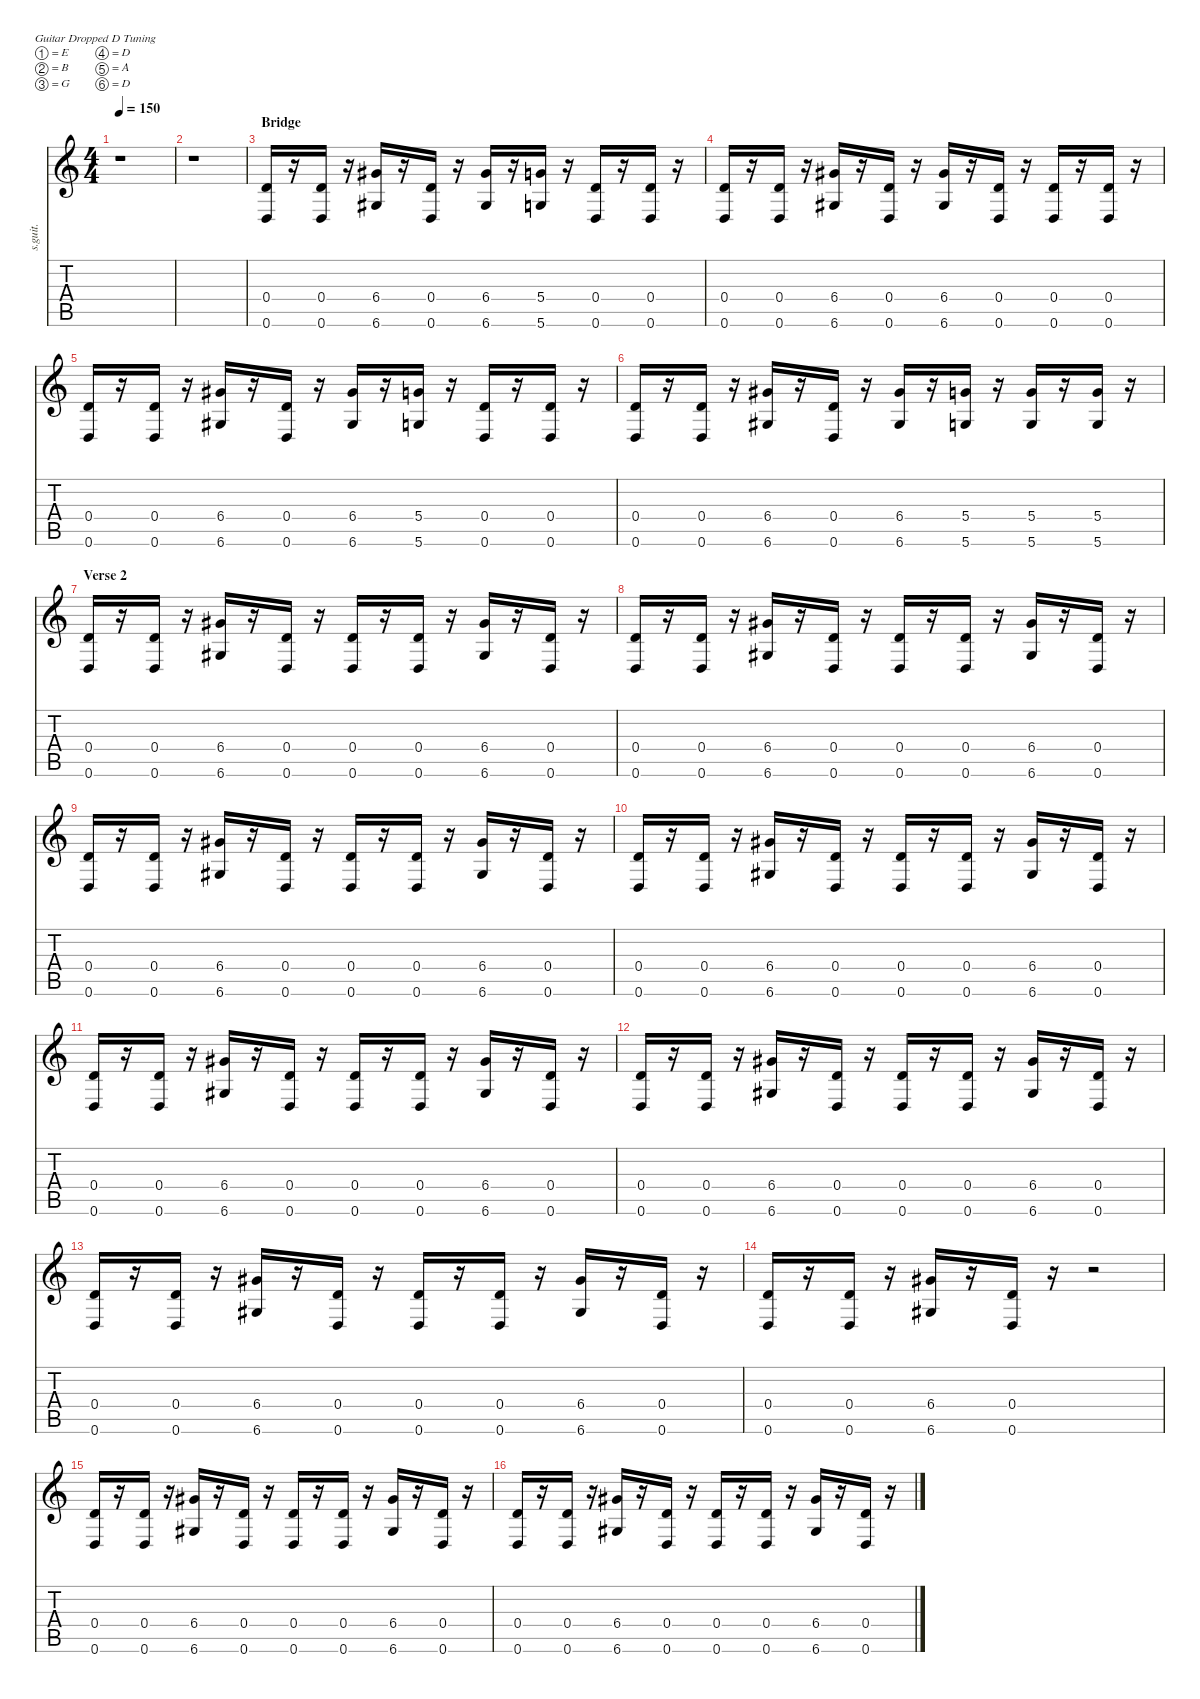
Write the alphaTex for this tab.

\defaultSystemsLayout 4
\hideDynamics
\bracketExtendMode nobrackets
\track ("Synth Lead" "s.guit.") {instrument lead2sawtooth}
\staff {score tabs}
\tuning (E4 B3 G3 D3 A2 D2)
\displaytranspose 12
\ts (4 4)
\tempo 150
\clef g2
\ks c
r.1{dy f} |
r.1 |
\section ("" "Bridge")
(0.4 0.6).16{lyrics (0 "") lyrics (1 "") lyrics (2 "") lyrics (3 "") lyrics (4 "")} r.16 (0.4 0.6).16{lyrics (0 "") lyrics (1 "") lyrics (2 "") lyrics (3 "") lyrics (4 "")} r.16 (6.4{acc #} 6.6{acc #}).16{lyrics (0 "") lyrics (1 "") lyrics (2 "") lyrics (3 "") lyrics (4 "")} r.16 (0.4 0.6).16{lyrics (0 "") lyrics (1 "") lyrics (2 "") lyrics (3 "") lyrics (4 "")} r.16 (6.4{acc #} 6.6{acc #}).16{lyrics (0 "") lyrics (1 "") lyrics (2 "") lyrics (3 "") lyrics (4 "")} r.16 (5.4 5.6).16{lyrics (0 "") lyrics (1 "") lyrics (2 "") lyrics (3 "") lyrics (4 "")} r.16 (0.4 0.6).16{lyrics (0 "") lyrics (1 "") lyrics (2 "") lyrics (3 "") lyrics (4 "")} r.16 (0.4 0.6).16{lyrics (0 "") lyrics (1 "") lyrics (2 "") lyrics (3 "") lyrics (4 "")} r.16 |
(0.4 0.6).16{lyrics (0 "") lyrics (1 "") lyrics (2 "") lyrics (3 "") lyrics (4 "")} r.16 (0.4 0.6).16{lyrics (0 "") lyrics (1 "") lyrics (2 "") lyrics (3 "") lyrics (4 "")} r.16 (6.4{acc #} 6.6{acc #}).16{lyrics (0 "") lyrics (1 "") lyrics (2 "") lyrics (3 "") lyrics (4 "")} r.16 (0.4 0.6).16{lyrics (0 "") lyrics (1 "") lyrics (2 "") lyrics (3 "") lyrics (4 "")} r.16 (6.4{acc #} 6.6{acc #}).16{lyrics (0 "") lyrics (1 "") lyrics (2 "") lyrics (3 "") lyrics (4 "")} r.16 (0.4 0.6).16{lyrics (0 "") lyrics (1 "") lyrics (2 "") lyrics (3 "") lyrics (4 "")} r.16 (0.4 0.6).16{lyrics (0 "") lyrics (1 "") lyrics (2 "") lyrics (3 "") lyrics (4 "")} r.16 (0.4 0.6).16{lyrics (0 "") lyrics (1 "") lyrics (2 "") lyrics (3 "") lyrics (4 "")} r.16 |
(0.4 0.6).16{lyrics (0 "") lyrics (1 "") lyrics (2 "") lyrics (3 "") lyrics (4 "")} r.16 (0.4 0.6).16{lyrics (0 "") lyrics (1 "") lyrics (2 "") lyrics (3 "") lyrics (4 "")} r.16 (6.4{acc #} 6.6{acc #}).16{lyrics (0 "") lyrics (1 "") lyrics (2 "") lyrics (3 "") lyrics (4 "")} r.16 (0.4 0.6).16{lyrics (0 "") lyrics (1 "") lyrics (2 "") lyrics (3 "") lyrics (4 "")} r.16 (6.4{acc #} 6.6{acc #}).16{lyrics (0 "") lyrics (1 "") lyrics (2 "") lyrics (3 "") lyrics (4 "")} r.16 (5.4 5.6).16{lyrics (0 "") lyrics (1 "") lyrics (2 "") lyrics (3 "") lyrics (4 "")} r.16 (0.4 0.6).16{lyrics (0 "") lyrics (1 "") lyrics (2 "") lyrics (3 "") lyrics (4 "")} r.16 (0.4 0.6).16{lyrics (0 "") lyrics (1 "") lyrics (2 "") lyrics (3 "") lyrics (4 "")} r.16 |
(0.4 0.6).16{lyrics (0 "") lyrics (1 "") lyrics (2 "") lyrics (3 "") lyrics (4 "")} r.16 (0.4 0.6).16{lyrics (0 "") lyrics (1 "") lyrics (2 "") lyrics (3 "") lyrics (4 "")} r.16 (6.4{acc #} 6.6{acc #}).16{lyrics (0 "") lyrics (1 "") lyrics (2 "") lyrics (3 "") lyrics (4 "")} r.16 (0.4 0.6).16{lyrics (0 "") lyrics (1 "") lyrics (2 "") lyrics (3 "") lyrics (4 "")} r.16 (6.4{acc #} 6.6{acc #}).16{lyrics (0 "") lyrics (1 "") lyrics (2 "") lyrics (3 "") lyrics (4 "")} r.16 (5.4 5.6).16{lyrics (0 "") lyrics (1 "") lyrics (2 "") lyrics (3 "") lyrics (4 "")} r.16 (5.4 5.6).16{lyrics (0 "") lyrics (1 "") lyrics (2 "") lyrics (3 "") lyrics (4 "")} r.16 (5.4 5.6).16{lyrics (0 "") lyrics (1 "") lyrics (2 "") lyrics (3 "") lyrics (4 "")} r.16 |
\section ("" "Verse 2")
(0.4 0.6).16{lyrics (0 "") lyrics (1 "") lyrics (2 "") lyrics (3 "") lyrics (4 "")} r.16 (0.4 0.6).16{lyrics (0 "") lyrics (1 "") lyrics (2 "") lyrics (3 "") lyrics (4 "")} r.16 (6.4{acc #} 6.6{acc #}).16{lyrics (0 "") lyrics (1 "") lyrics (2 "") lyrics (3 "") lyrics (4 "")} r.16 (0.4 0.6).16{lyrics (0 "") lyrics (1 "") lyrics (2 "") lyrics (3 "") lyrics (4 "")} r.16 (0.4 0.6).16{lyrics (0 "") lyrics (1 "") lyrics (2 "") lyrics (3 "") lyrics (4 "")} r.16 (0.4 0.6).16{lyrics (0 "") lyrics (1 "") lyrics (2 "") lyrics (3 "") lyrics (4 "")} r.16 (6.4{acc #} 6.6{acc #}).16{lyrics (0 "") lyrics (1 "") lyrics (2 "") lyrics (3 "") lyrics (4 "")} r.16 (0.4 0.6).16{lyrics (0 "") lyrics (1 "") lyrics (2 "") lyrics (3 "") lyrics (4 "")} r.16 |
(0.4 0.6).16{lyrics (0 "") lyrics (1 "") lyrics (2 "") lyrics (3 "") lyrics (4 "")} r.16 (0.4 0.6).16{lyrics (0 "") lyrics (1 "") lyrics (2 "") lyrics (3 "") lyrics (4 "")} r.16 (6.4{acc #} 6.6{acc #}).16{lyrics (0 "") lyrics (1 "") lyrics (2 "") lyrics (3 "") lyrics (4 "")} r.16 (0.4 0.6).16{lyrics (0 "") lyrics (1 "") lyrics (2 "") lyrics (3 "") lyrics (4 "")} r.16 (0.4 0.6).16{lyrics (0 "") lyrics (1 "") lyrics (2 "") lyrics (3 "") lyrics (4 "")} r.16 (0.4 0.6).16{lyrics (0 "") lyrics (1 "") lyrics (2 "") lyrics (3 "") lyrics (4 "")} r.16 (6.4{acc #} 6.6{acc #}).16{lyrics (0 "") lyrics (1 "") lyrics (2 "") lyrics (3 "") lyrics (4 "")} r.16 (0.4 0.6).16{lyrics (0 "") lyrics (1 "") lyrics (2 "") lyrics (3 "") lyrics (4 "")} r.16 |
(0.4 0.6).16{lyrics (0 "") lyrics (1 "") lyrics (2 "") lyrics (3 "") lyrics (4 "")} r.16 (0.4 0.6).16{lyrics (0 "") lyrics (1 "") lyrics (2 "") lyrics (3 "") lyrics (4 "")} r.16 (6.4{acc #} 6.6{acc #}).16{lyrics (0 "") lyrics (1 "") lyrics (2 "") lyrics (3 "") lyrics (4 "")} r.16 (0.4 0.6).16{lyrics (0 "") lyrics (1 "") lyrics (2 "") lyrics (3 "") lyrics (4 "")} r.16 (0.4 0.6).16{lyrics (0 "") lyrics (1 "") lyrics (2 "") lyrics (3 "") lyrics (4 "")} r.16 (0.4 0.6).16{lyrics (0 "") lyrics (1 "") lyrics (2 "") lyrics (3 "") lyrics (4 "")} r.16 (6.4{acc #} 6.6{acc #}).16{lyrics (0 "") lyrics (1 "") lyrics (2 "") lyrics (3 "") lyrics (4 "")} r.16 (0.4 0.6).16{lyrics (0 "") lyrics (1 "") lyrics (2 "") lyrics (3 "") lyrics (4 "")} r.16 |
(0.4 0.6).16{lyrics (0 "") lyrics (1 "") lyrics (2 "") lyrics (3 "") lyrics (4 "")} r.16 (0.4 0.6).16{lyrics (0 "") lyrics (1 "") lyrics (2 "") lyrics (3 "") lyrics (4 "")} r.16 (6.4{acc #} 6.6{acc #}).16{lyrics (0 "") lyrics (1 "") lyrics (2 "") lyrics (3 "") lyrics (4 "")} r.16 (0.4 0.6).16{lyrics (0 "") lyrics (1 "") lyrics (2 "") lyrics (3 "") lyrics (4 "")} r.16 (0.4 0.6).16{lyrics (0 "") lyrics (1 "") lyrics (2 "") lyrics (3 "") lyrics (4 "")} r.16 (0.4 0.6).16{lyrics (0 "") lyrics (1 "") lyrics (2 "") lyrics (3 "") lyrics (4 "")} r.16 (6.4{acc #} 6.6{acc #}).16{lyrics (0 "") lyrics (1 "") lyrics (2 "") lyrics (3 "") lyrics (4 "")} r.16 (0.4 0.6).16{lyrics (0 "") lyrics (1 "") lyrics (2 "") lyrics (3 "") lyrics (4 "")} r.16 |
(0.4 0.6).16{lyrics (0 "") lyrics (1 "") lyrics (2 "") lyrics (3 "") lyrics (4 "")} r.16 (0.4 0.6).16{lyrics (0 "") lyrics (1 "") lyrics (2 "") lyrics (3 "") lyrics (4 "")} r.16 (6.4{acc #} 6.6{acc #}).16{lyrics (0 "") lyrics (1 "") lyrics (2 "") lyrics (3 "") lyrics (4 "")} r.16 (0.4 0.6).16{lyrics (0 "") lyrics (1 "") lyrics (2 "") lyrics (3 "") lyrics (4 "")} r.16 (0.4 0.6).16{lyrics (0 "") lyrics (1 "") lyrics (2 "") lyrics (3 "") lyrics (4 "")} r.16 (0.4 0.6).16{lyrics (0 "") lyrics (1 "") lyrics (2 "") lyrics (3 "") lyrics (4 "")} r.16 (6.4{acc #} 6.6{acc #}).16{lyrics (0 "") lyrics (1 "") lyrics (2 "") lyrics (3 "") lyrics (4 "")} r.16 (0.4 0.6).16{lyrics (0 "") lyrics (1 "") lyrics (2 "") lyrics (3 "") lyrics (4 "")} r.16 |
(0.4 0.6).16{lyrics (0 "") lyrics (1 "") lyrics (2 "") lyrics (3 "") lyrics (4 "")} r.16 (0.4 0.6).16{lyrics (0 "") lyrics (1 "") lyrics (2 "") lyrics (3 "") lyrics (4 "")} r.16 (6.4{acc #} 6.6{acc #}).16{lyrics (0 "") lyrics (1 "") lyrics (2 "") lyrics (3 "") lyrics (4 "")} r.16 (0.4 0.6).16{lyrics (0 "") lyrics (1 "") lyrics (2 "") lyrics (3 "") lyrics (4 "")} r.16 (0.4 0.6).16{lyrics (0 "") lyrics (1 "") lyrics (2 "") lyrics (3 "") lyrics (4 "")} r.16 (0.4 0.6).16{lyrics (0 "") lyrics (1 "") lyrics (2 "") lyrics (3 "") lyrics (4 "")} r.16 (6.4{acc #} 6.6{acc #}).16{lyrics (0 "") lyrics (1 "") lyrics (2 "") lyrics (3 "") lyrics (4 "")} r.16 (0.4 0.6).16{lyrics (0 "") lyrics (1 "") lyrics (2 "") lyrics (3 "") lyrics (4 "")} r.16 |
(0.4 0.6).16{lyrics (0 "") lyrics (1 "") lyrics (2 "") lyrics (3 "") lyrics (4 "")} r.16 (0.4 0.6).16{lyrics (0 "") lyrics (1 "") lyrics (2 "") lyrics (3 "") lyrics (4 "")} r.16 (6.4{acc #} 6.6{acc #}).16{lyrics (0 "") lyrics (1 "") lyrics (2 "") lyrics (3 "") lyrics (4 "")} r.16 (0.4 0.6).16{lyrics (0 "") lyrics (1 "") lyrics (2 "") lyrics (3 "") lyrics (4 "")} r.16 (0.4 0.6).16{lyrics (0 "") lyrics (1 "") lyrics (2 "") lyrics (3 "") lyrics (4 "")} r.16 (0.4 0.6).16{lyrics (0 "") lyrics (1 "") lyrics (2 "") lyrics (3 "") lyrics (4 "")} r.16 (6.4{acc #} 6.6{acc #}).16{lyrics (0 "") lyrics (1 "") lyrics (2 "") lyrics (3 "") lyrics (4 "")} r.16 (0.4 0.6).16{lyrics (0 "") lyrics (1 "") lyrics (2 "") lyrics (3 "") lyrics (4 "")} r.16 |
(0.4 0.6).16{lyrics (0 "") lyrics (1 "") lyrics (2 "") lyrics (3 "") lyrics (4 "")} r.16 (0.4 0.6).16{lyrics (0 "") lyrics (1 "") lyrics (2 "") lyrics (3 "") lyrics (4 "")} r.16 (6.4{acc #} 6.6{acc #}).16{lyrics (0 "") lyrics (1 "") lyrics (2 "") lyrics (3 "") lyrics (4 "")} r.16 (0.4 0.6).16{lyrics (0 "") lyrics (1 "") lyrics (2 "") lyrics (3 "") lyrics (4 "")} r.16 r.2 |
(0.4 0.6).16{lyrics (0 "") lyrics (1 "") lyrics (2 "") lyrics (3 "") lyrics (4 "")} r.16 (0.4 0.6).16{lyrics (0 "") lyrics (1 "") lyrics (2 "") lyrics (3 "") lyrics (4 "")} r.16 (6.4{acc #} 6.6{acc #}).16{lyrics (0 "") lyrics (1 "") lyrics (2 "") lyrics (3 "") lyrics (4 "")} r.16 (0.4 0.6).16{lyrics (0 "") lyrics (1 "") lyrics (2 "") lyrics (3 "") lyrics (4 "")} r.16 (0.4 0.6).16{lyrics (0 "") lyrics (1 "") lyrics (2 "") lyrics (3 "") lyrics (4 "")} r.16 (0.4 0.6).16{lyrics (0 "") lyrics (1 "") lyrics (2 "") lyrics (3 "") lyrics (4 "")} r.16 (6.4{acc #} 6.6{acc #}).16{lyrics (0 "") lyrics (1 "") lyrics (2 "") lyrics (3 "") lyrics (4 "")} r.16 (0.4 0.6).16{lyrics (0 "") lyrics (1 "") lyrics (2 "") lyrics (3 "") lyrics (4 "")} r.16 |
(0.4 0.6).16{lyrics (0 "") lyrics (1 "") lyrics (2 "") lyrics (3 "") lyrics (4 "")} r.16 (0.4 0.6).16{lyrics (0 "") lyrics (1 "") lyrics (2 "") lyrics (3 "") lyrics (4 "")} r.16 (6.4{acc #} 6.6{acc #}).16{lyrics (0 "") lyrics (1 "") lyrics (2 "") lyrics (3 "") lyrics (4 "")} r.16 (0.4 0.6).16{lyrics (0 "") lyrics (1 "") lyrics (2 "") lyrics (3 "") lyrics (4 "")} r.16 (0.4 0.6).16{lyrics (0 "") lyrics (1 "") lyrics (2 "") lyrics (3 "") lyrics (4 "")} r.16 (0.4 0.6).16{lyrics (0 "") lyrics (1 "") lyrics (2 "") lyrics (3 "") lyrics (4 "")} r.16 (6.4{acc #} 6.6{acc #}).16{lyrics (0 "") lyrics (1 "") lyrics (2 "") lyrics (3 "") lyrics (4 "")} r.16 (0.4 0.6).16{lyrics (0 "") lyrics (1 "") lyrics (2 "") lyrics (3 "") lyrics (4 "")} r.16
